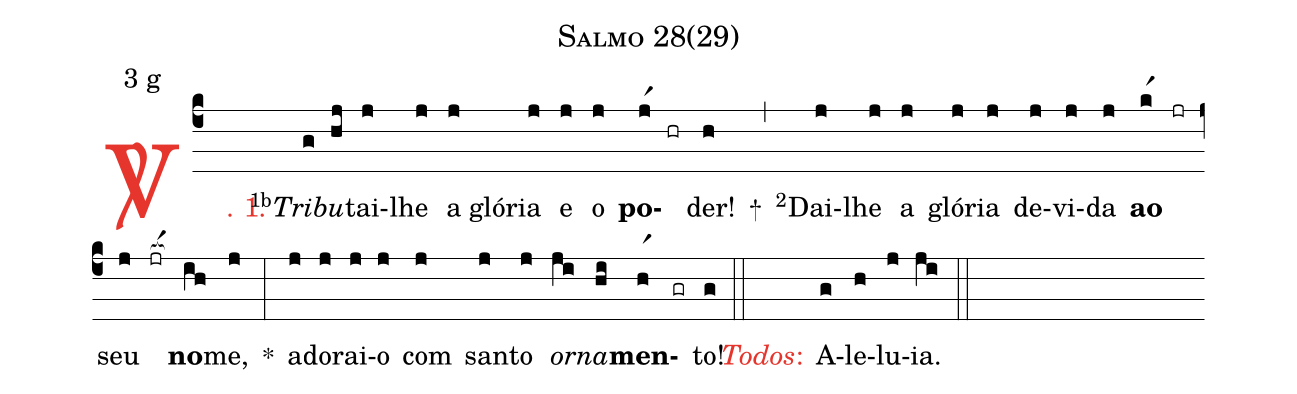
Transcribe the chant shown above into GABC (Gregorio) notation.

name: Salmo 28(29);
mode: 3;
mode-differentia: g;
%%
(c4)

<c><sp>V/</sp>. 1.</c>() <v>\VSup{1b}</v><i>Tri</i>(g)<i>bu</i>(hj)tai-(j)lhe(j) a gló(j)ria(j) e(j) o(j) <b>po</b>(jr1)(hr)der!(h) +(,) <v>\VSup{2}</v>Dai-(j)lhe(j) a(j) gló(j)ria(j) de(j)vi(j)da(j) <b>ao</b>(kr1) (jr) seu(j) <nlba>(jr[ocba:1{])<b>no</b></nlba>(ih[ocba:0}])me,(j) *(:) a(j)do(j)rai-(j)o(j) com(j) san(j)to(j) <i>or</i>(ji)}<i>na</i>(hi)<b>men</b>(hr1)(gr)to!(g) (::)

<nlba><c><i>Todos</i>:</c>() A</nlba>(g)le(h)lu(j)ia.(ji) (::)
